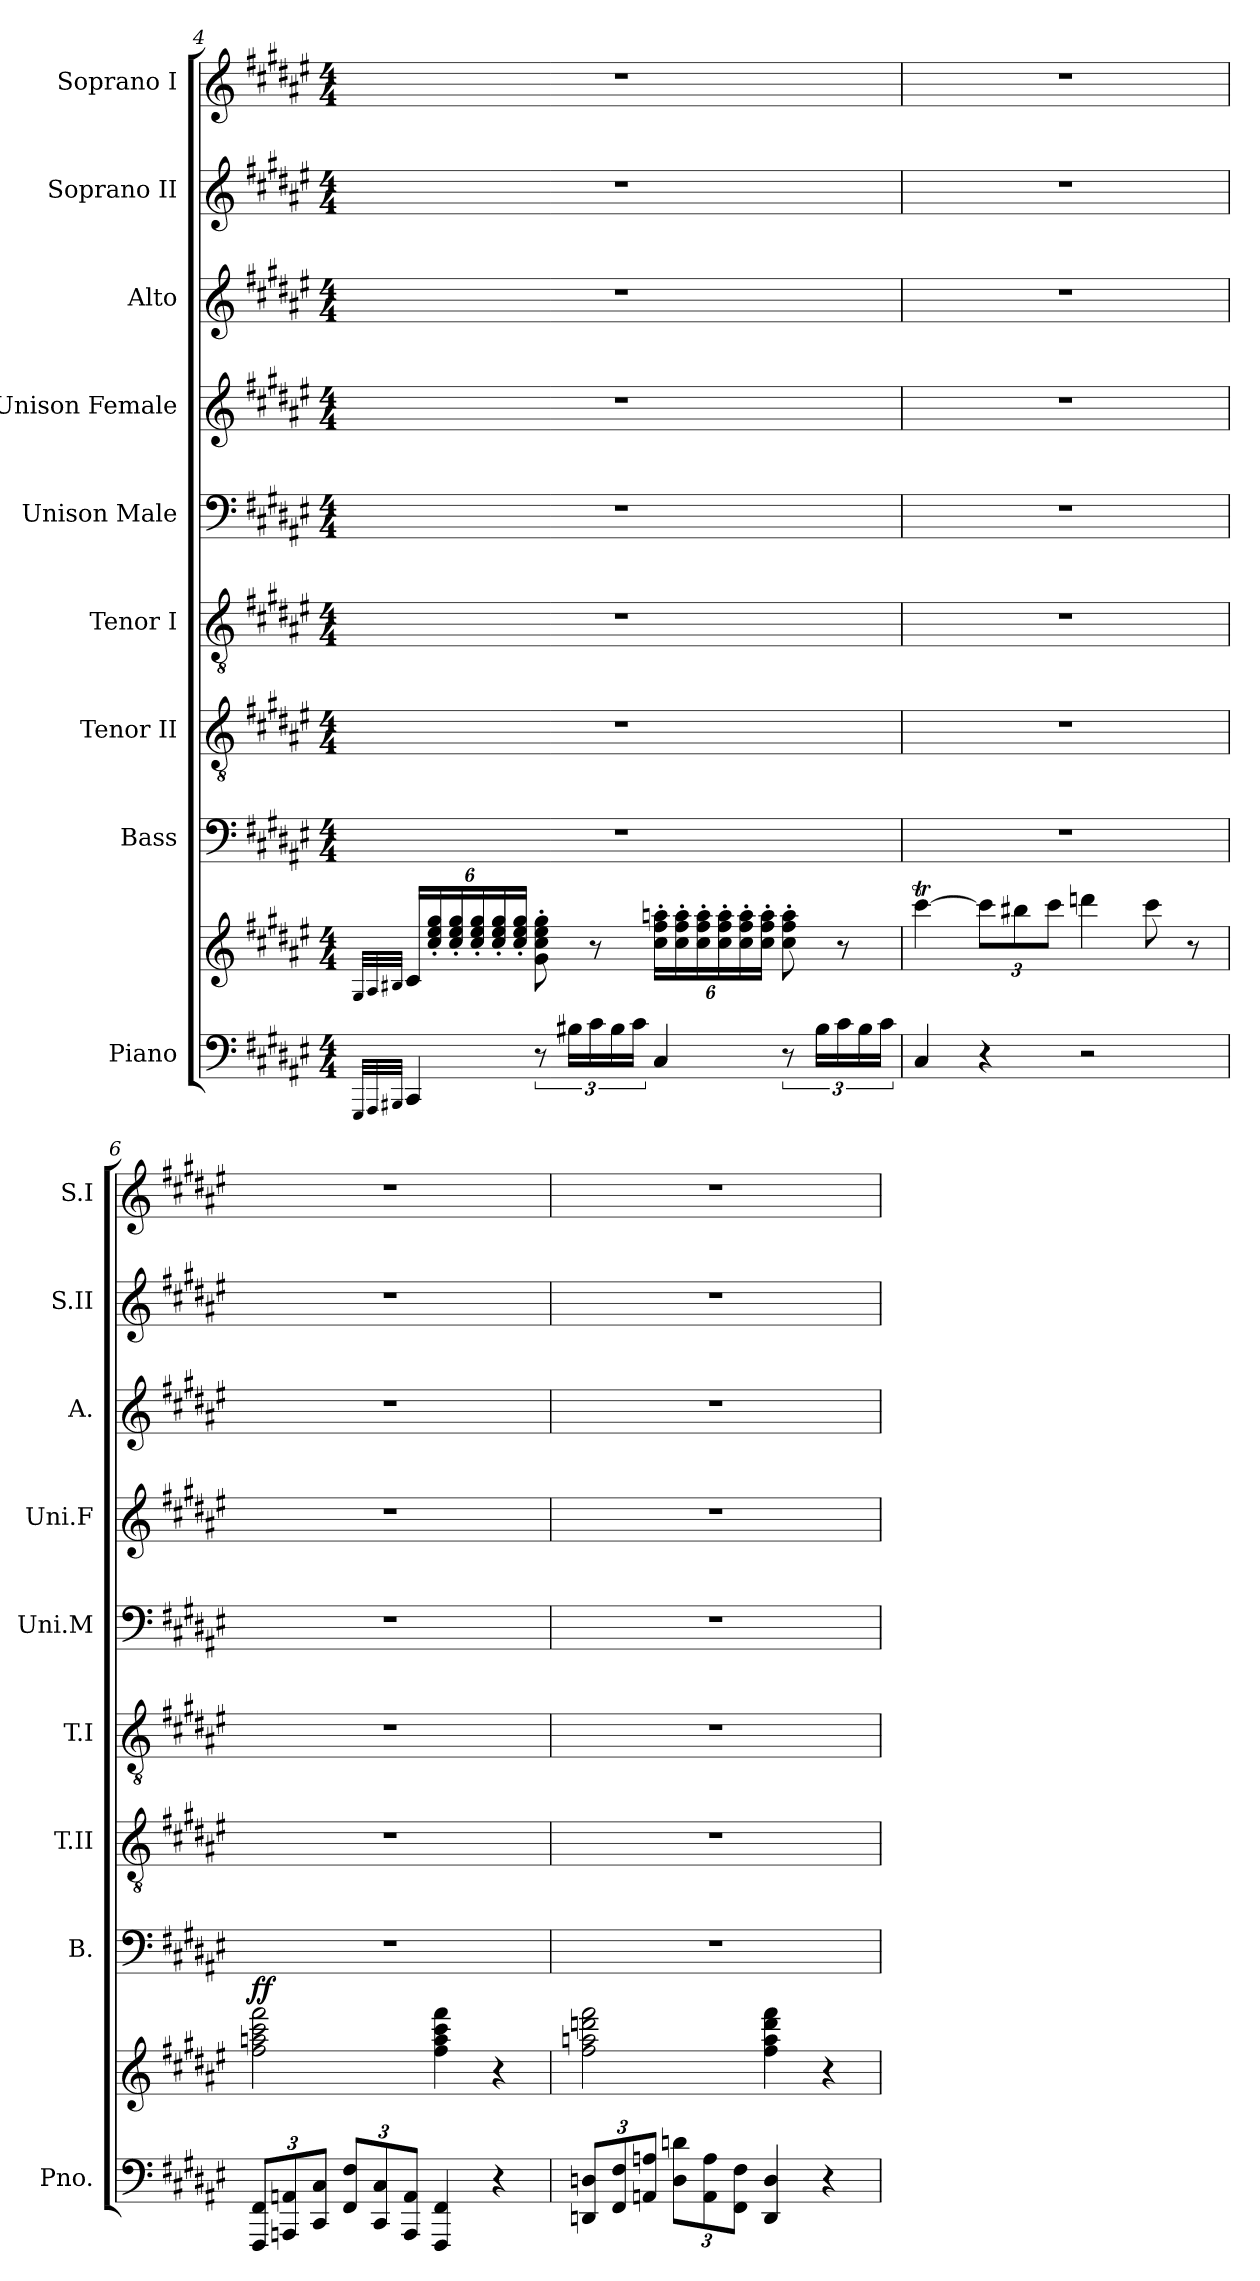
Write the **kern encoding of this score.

**kern	**kern	**dynam	**kern	**kern	**kern	**kern	**kern	**kern	**kern	**kern
*part9	*part9	*part9	*part8	*part7	*part6	*part5	*part4	*part3	*part2	*part1
*staff10	*staff9	*staff9/10	*staff8	*staff7	*staff6	*staff5	*staff4	*staff3	*staff2	*staff1
*I"Piano	*	*	*I"Bass	*I"Tenor II	*I"Tenor I	*I"Unison Male	*I"Unison Female	*I"Alto	*I"Soprano II	*I"Soprano I
*I'Pno.	*	*	*I'B.	*I'T.II	*I'T.I	*I'Uni.M	*I'Uni.F	*I'A.	*I'S.II	*I'S.I
!!LO:LB:g=z
*clefF4	*clefG2	*	*clefF4	*clefGv2	*clefGv2	*clefF4	*clefG2	*clefG2	*clefG2	*clefG2
*k[f#c#g#d#a#e#]	*k[f#c#g#d#a#e#]	*	*k[f#c#g#d#a#e#]	*k[f#c#g#d#a#e#]	*k[f#c#g#d#a#e#]	*k[f#c#g#d#a#e#]	*k[f#c#g#d#a#e#]	*k[f#c#g#d#a#e#]	*k[f#c#g#d#a#e#]	*k[f#c#g#d#a#e#]
*M4/4	*M4/4	*	*M4/4	*M4/4	*M4/4	*M4/4	*M4/4	*M4/4	*M4/4	*M4/4
=4	=4	=4	=4	=4	=4	=4	=4	=4	=4	=4
32qGGG#/LLL	32qG#/LLL	.	.	.	.	.	.	.	.	.
32qAAA#/	32qA#/	.	.	.	.	.	.	.	.	.
32qBBB#X/JJJ	32qB#X/JJJ	.	.	.	.	.	.	.	.	.
*	*Xbrackettup	*	*	*	*	*	*	*	*	*
4CC#/	24c#/LL	.	1r	1r	1r	1r	1r	1r	1r	1r
.	24cc#/' 24ee#/' 24gg#/'	.	.	.	.	.	.	.	.	.
.	24cc#/' 24ee#/' 24gg#/'	.	.	.	.	.	.	.	.	.
.	24cc#/' 24ee#/' 24gg#/'	.	.	.	.	.	.	.	.	.
.	24cc#/' 24ee#/' 24gg#/'	.	.	.	.	.	.	.	.	.
.	24cc#/' 24ee#/' 24gg#/'JJ	.	.	.	.	.	.	.	.	.
12r	8g#\' 8cc#\' 8ee#\' 8gg#\'	.	.	.	.	.	.	.	.	.
24B#X\LL	.	.	.	.	.	.	.	.	.	.
24c#\	8r	.	.	.	.	.	.	.	.	.
24B#\	.	.	.	.	.	.	.	.	.	.
24c#\JJ	.	.	.	.	.	.	.	.	.	.
4C#/	24cc#\' 24ff#\' 24aan\'LL	.	.	.	.	.	.	.	.	.
.	24cc#\' 24ff#\' 24aa\'	.	.	.	.	.	.	.	.	.
.	24cc#\' 24ff#\' 24aa\'	.	.	.	.	.	.	.	.	.
.	24cc#\' 24ff#\' 24aa\'	.	.	.	.	.	.	.	.	.
.	24cc#\' 24ff#\' 24aa\'	.	.	.	.	.	.	.	.	.
.	24cc#\' 24ff#\' 24aa\'JJ	.	.	.	.	.	.	.	.	.
12r	8cc#\' 8ff#\' 8aa\'	.	.	.	.	.	.	.	.	.
24B#\LL	.	.	.	.	.	.	.	.	.	.
24c#\	8r	.	.	.	.	.	.	.	.	.
24B#\	.	.	.	.	.	.	.	.	.	.
24c#\JJ	.	.	.	.	.	.	.	.	.	.
=5	=5	=5	=5	=5	=5	=5	=5	=5	=5	=5
4C#/	[4ccc#T\	.	1r	1r	1r	1r	1r	1r	1r	1r
4r	12ccc#\L]	.	.	.	.	.	.	.	.	.
.	12bb#X\	.	.	.	.	.	.	.	.	.
.	12ccc#\J	.	.	.	.	.	.	.	.	.
2r	4dddn\	.	.	.	.	.	.	.	.	.
.	8ccc#\	.	.	.	.	.	.	.	.	.
.	8r	.	.	.	.	.	.	.	.	.
=6	=6	=6	=6	=6	=6	=6	=6	=6	=6	=6
*Xbrackettup	*	*	*	*	*	*	*	*	*	*
!	!	!LO:DY:a	!	!	!	!	!	!	!	!
12FFF#/ 12FF#/L	2ff#\ 2aan\ 2ccc#\ 2fff#\	ff	1r	1r	1r	1r	1r	1r	1r	1r
12AAAn/ 12AAn/	.	.	.	.	.	.	.	.	.	.
12CC#/ 12C#/J	.	.	.	.	.	.	.	.	.	.
12FF#/ 12F#/L	.	.	.	.	.	.	.	.	.	.
12CC#/ 12C#/	.	.	.	.	.	.	.	.	.	.
12AAA/ 12AA/J	.	.	.	.	.	.	.	.	.	.
4FFF#/ 4FF#/	4ff#\ 4aa\ 4ccc#\ 4fff#\	.	.	.	.	.	.	.	.	.
4r	4r	.	.	.	.	.	.	.	.	.
=7	=7	=7	=7	=7	=7	=7	=7	=7	=7	=7
12DDn/ 12Dn/L	2ff#\ 2aan\ 2dddn\ 2fff#\	.	1r	1r	1r	1r	1r	1r	1r	1r
12FF#/ 12F#/	.	.	.	.	.	.	.	.	.	.
12AAn/ 12An/J	.	.	.	.	.	.	.	.	.	.
12D\ 12dn\L	.	.	.	.	.	.	.	.	.	.
12AA\ 12A\	.	.	.	.	.	.	.	.	.	.
12FF#\ 12F#\J	.	.	.	.	.	.	.	.	.	.
4DD/ 4D/	4ff#\ 4aa\ 4ddd\ 4fff#\	.	.	.	.	.	.	.	.	.
4r	4r	.	.	.	.	.	.	.	.	.
=	=	=	=	=	=	=	=	=	=	=
*-	*-	*-	*-	*-	*-	*-	*-	*-	*-	*-
